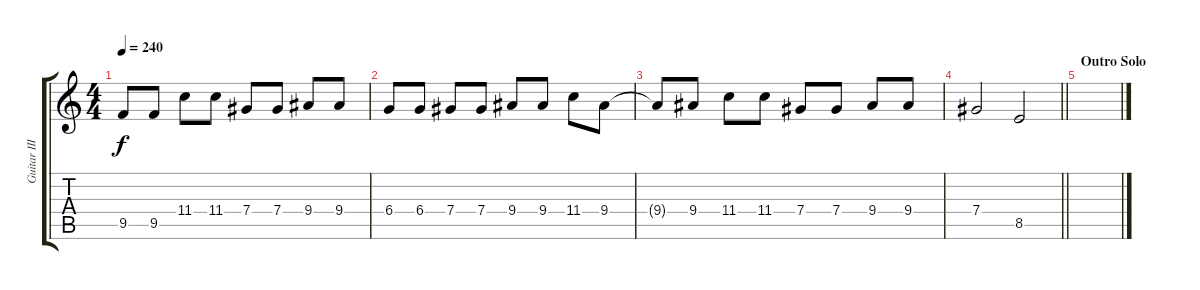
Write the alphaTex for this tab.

\track ("Guitar III" "Guitar III") {instrument overdrivenguitar}
\staff {score tabs}
\tuning (Eb4 Bb3 Gb3 Db3 Ab2 Eb2) {hide}
\ts (4 4)
\tempo 240
\clef g2
\ks c
9.5{t}.8{dy f} 9.5.8 11.4.8 11.4.8 7.4.8 7.4.8 9.4.8 9.4.8 |
6.4.8 6.4.8 7.4.8 7.4.8 9.4.8 9.4.8 11.4.8 9.4.8 |
9.4{t}.8 9.4.8 11.4.8 11.4.8 7.4.8 7.4.8 9.4.8 9.4.8 |
\barLineRight lightlight
7.4.2 8.5.2 |
\section ("" "Outro Solo")
